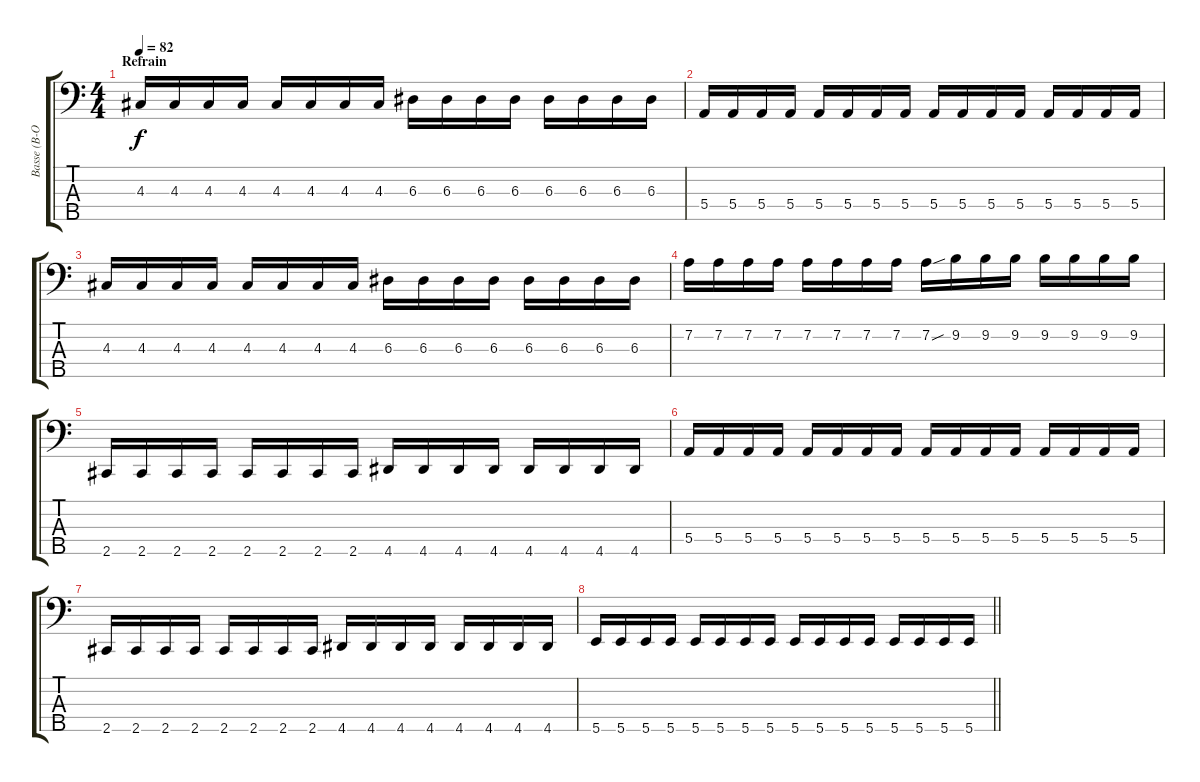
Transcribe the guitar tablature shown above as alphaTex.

\track ("Basse (B-One)" "Basse (B-O") {instrument electricbassfinger}
\staff {score tabs}
\tuning (G2 D2 A1 E1 B0) {hide}
\ts (4 4)
\section ("" "Refrain")
\tempo 82
\clef f4
\ks c
4.3.16{dy f} 4.3.16 4.3.16 4.3.16 4.3.16 4.3.16 4.3.16 4.3.16 6.3.16 6.3.16 6.3.16 6.3.16 6.3.16 6.3.16 6.3.16 6.3.16 |
5.4.16 5.4.16 5.4.16 5.4.16 5.4.16 5.4.16 5.4.16 5.4.16 5.4.16 5.4.16 5.4.16 5.4.16 5.4.16 5.4.16 5.4.16 5.4.16 |
4.3.16 4.3.16 4.3.16 4.3.16 4.3.16 4.3.16 4.3.16 4.3.16 6.3.16 6.3.16 6.3.16 6.3.16 6.3.16 6.3.16 6.3.16 6.3.16 |
7.2.16 7.2.16 7.2.16 7.2.16 7.2.16 7.2.16 7.2.16 7.2.16 7.2{sou}.16 9.2.16 9.2.16 9.2.16 9.2.16 9.2.16 9.2.16 9.2.16 |
2.5.16 2.5.16 2.5.16 2.5.16 2.5.16 2.5.16 2.5.16 2.5.16 4.5.16 4.5.16 4.5.16 4.5.16 4.5.16 4.5.16 4.5.16 4.5.16 |
5.4.16 5.4.16 5.4.16 5.4.16 5.4.16 5.4.16 5.4.16 5.4.16 5.4.16 5.4.16 5.4.16 5.4.16 5.4.16 5.4.16 5.4.16 5.4.16 |
2.5.16 2.5.16 2.5.16 2.5.16 2.5.16 2.5.16 2.5.16 2.5.16 4.5.16 4.5.16 4.5.16 4.5.16 4.5.16 4.5.16 4.5.16 4.5.16 |
\barLineRight lightlight
5.5.16 5.5.16 5.5.16 5.5.16 5.5.16 5.5.16 5.5.16 5.5.16 5.5.16 5.5.16 5.5.16 5.5.16 5.5.16 5.5.16 5.5.16 5.5.16
